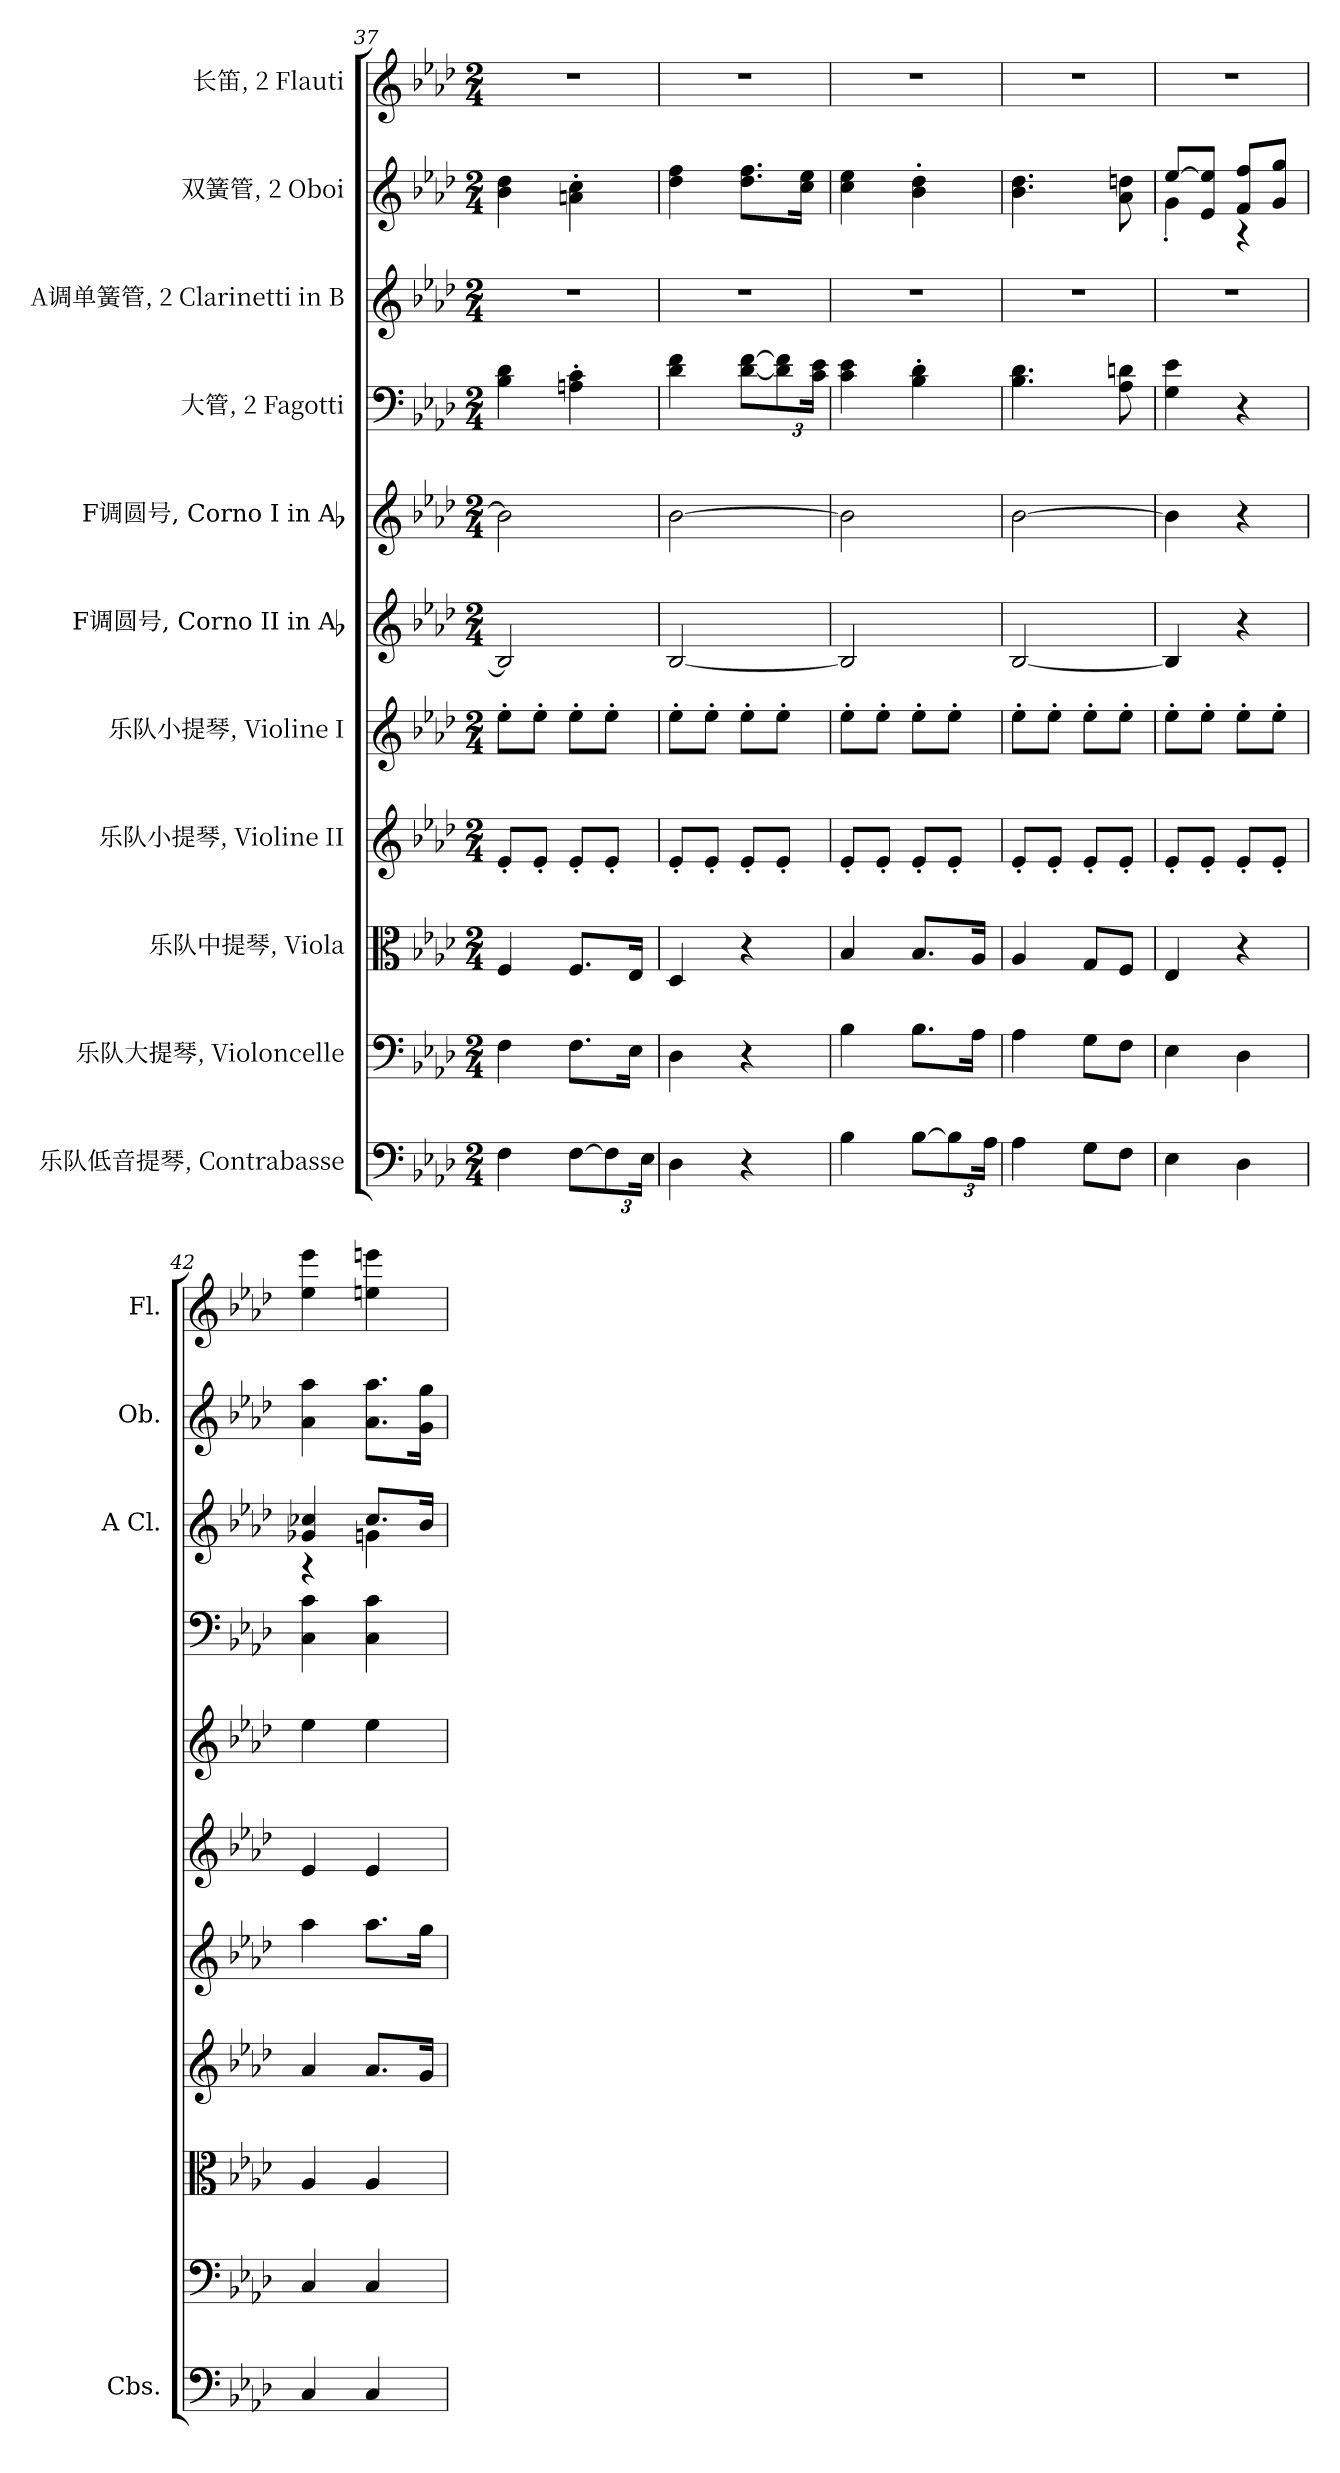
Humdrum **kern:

**kern	**kern	**kern	**kern	**kern	**kern	**kern	**kern	**kern	**kern	**kern
*part11	*part10	*part9	*part8	*part7	*part6	*part5	*part4	*part3	*part2	*part1
*staff11	*staff10	*staff9	*staff8	*staff7	*staff6	*staff5	*staff4	*staff3	*staff2	*staff1
*I"乐队低音提琴, Contrabasse	*I"乐队大提琴, Violoncelle	*I"乐队中提琴, Viola	*I"乐队小提琴, Violine II	*I"乐队小提琴, Violine I	*I"F调圆号, Corno II in Ab	*I"F调圆号, Corno I in Ab	*I"大管, 2 Fagotti	*I"A调单簧管, 2 Clarinetti in B	*I"双簧管, 2 Oboi	*I"长笛, 2 Flauti
*I'Cbs.	*	*	*	*	*	*	*	*I'A Cl.	*I'Ob.	*I'Fl.
*clefF4	*clefF4	*clefC3	*clefG2	*clefG2	*clefG2	*clefG2	*clefF4	*clefG2	*clefG2	*clefG2
*ITrd7c12	*	*	*	*	*ITrd4c7	*ITrd4c7	*	*ITrd2c3	*	*
*k[b-e-a-d-]	*k[b-e-a-d-]	*k[b-e-a-d-]	*k[b-e-a-d-]	*k[b-e-a-d-]	*k[b-e-a-d-g-]	*k[b-e-a-d-g-]	*k[b-e-a-d-]	*k[b-]	*k[b-e-a-d-]	*k[b-e-a-d-]
*M2/4	*M2/4	*M2/4	*M2/4	*M2/4	*M2/4	*M2/4	*M2/4	*M2/4	*M2/4	*M2/4
*MM60	*MM60	*MM60	*MM60	*MM60	*MM60	*MM60	*MM60	*MM60	*MM60	*MM60
=37	=37	=37	=37	=37	=37	=37	=37	=37	=37	=37
4FF\	4F\	4F/	8e-'/L	8ee-'\L	2E-/]	2e-\]	4B-\ 4d-\	2r	4b-\ 4dd-\	2r
.	.	.	8e-'/J	8ee-'\J	.	.	.	.	.	.
[8FF\L	8.F\L	8.F/L	8e-'/L	8ee-'\L	.	.	4An\' 4c\'	.	4an\' 4cc\'	.
*Xbrackettup	*	*	*	*	*	*	*	*	*	*
12FF\]	.	.	8e-'/J	8ee-'\J	.	.	.	.	.	.
.	16E-\Jk	16E-/Jk	.	.	.	.	.	.	.	.
24EE-\Jk	.	.	.	.	.	.	.	.	.	.
=38	=38	=38	=38	=38	=38	=38	=38	=38	=38	=38
*	*	*	*	*	*	*	*	*	*	*MM60
4DD-\	4D-\	4D-/	8e-'/L	8ee-'\L	[2E-/	[2e-\	4d-\ 4f\	2r	4dd-\ 4ff\	2r
.	.	.	8e-'/J	8ee-'\J	.	.	.	.	.	.
4r	4r	4r	8e-'/L	8ee-'\L	.	.	[8d-\ [8f\L	.	8.dd-\ 8.ff\L	.
*	*	*	*	*	*	*	*Xbrackettup	*	*	*
.	.	.	8e-'/J	8ee-'\J	.	.	12d-\] 12f\]	.	.	.
.	.	.	.	.	.	.	.	.	16cc\ 16ee-\Jk	.
.	.	.	.	.	.	.	24c\ 24e-\Jk	.	.	.
=39	=39	=39	=39	=39	=39	=39	=39	=39	=39	=39
*	*	*	*	*	*	*	*	*	*	*MM60
4BB-\	4B-\	4B-/	8e-'/L	8ee-'\L	2E-/]	2e-\]	4c\ 4e-\	2r	4cc\ 4ee-\	2r
.	.	.	8e-'/J	8ee-'\J	.	.	.	.	.	.
[8BB-\L	8.B-\L	8.B-/L	8e-'/L	8ee-'\L	.	.	4B-\' 4d-\'	.	4b-\' 4dd-\'	.
12BB-\]	.	.	8e-'/J	8ee-'\J	.	.	.	.	.	.
.	16A-\Jk	16A-/Jk	.	.	.	.	.	.	.	.
24AA-\Jk	.	.	.	.	.	.	.	.	.	.
=40	=40	=40	=40	=40	=40	=40	=40	=40	=40	=40
*	*	*	*	*	*	*	*	*	*	*MM59
4AA-\	4A-\	4A-/	8e-'/L	8ee-'\L	[2E-/	[2e-\	4.B-\ 4.d-\	2r	4.b-\ 4.dd-\	2r
.	.	.	8e-'/J	8ee-'\J	.	.	.	.	.	.
8GG\L	8G\L	8G/L	8e-'/L	8ee-'\L	.	.	.	.	.	.
8FF\J	8F\J	8F/J	8e-'/J	8ee-'\J	.	.	8A-\ 8dn\	.	8a-\ 8ddn\	.
=41	=41	=41	=41	=41	=41	=41	=41	=41	=41	=41
*	*	*	*	*	*	*	*	*	*	*MM57
*	*	*	*	*	*	*	*	*	*^	*
4EE-\	4E-\	4E-/	8e-'/L	8ee-'\L	4E-/]	4e-\]	4G\ 4e-\	2r	[8ee-/L	4g'\	2r
.	.	.	8e-'/J	8ee-'\J	.	.	.	.	8e-/ 8ee-/]J	.	.
4DD-\	4D-\	4r	8e-'/L	8ee-'\L	4r	4r	4r	.	8f/ 8ff/L	4r	.
.	.	.	8e-'/J	8ee-'\J	.	.	.	.	8g/ 8gg/J	.	.
*	*	*	*	*	*	*	*	*	*v	*v	*
=42	=42	=42	=42	=42	=42	=42	=42	=42	=42	=42
*	*	*	*	*	*	*	*	*	*	*MM60
*	*	*	*	*	*	*	*	*^	*	*
4CC/	4C/	4A-/	4a-/	4aa-\	4A-/	4a-\	4C\ 4c\	4e-X/ 4a-X/	4r	4a-\ 4aa-\	4ee-\ 4eee-\
*	*	*	*	*	*	*	*	*	*	*	*MM64
4CC/	4C/	4A-/	8.a-/L	8.aa-\L	4A-/	4a-\	4C\ 4c\	8.a-/L	4en\	8.a-\ 8.aa-\L	4een\ 4eeen\
.	.	.	16g/Jk	16gg\Jk	.	.	.	16g/Jk	.	16g\ 16gg\Jk	.
*	*	*	*	*	*	*	*	*v	*v	*	*
=	=	=	=	=	=	=	=	=	=	=
*-	*-	*-	*-	*-	*-	*-	*-	*-	*-	*-
